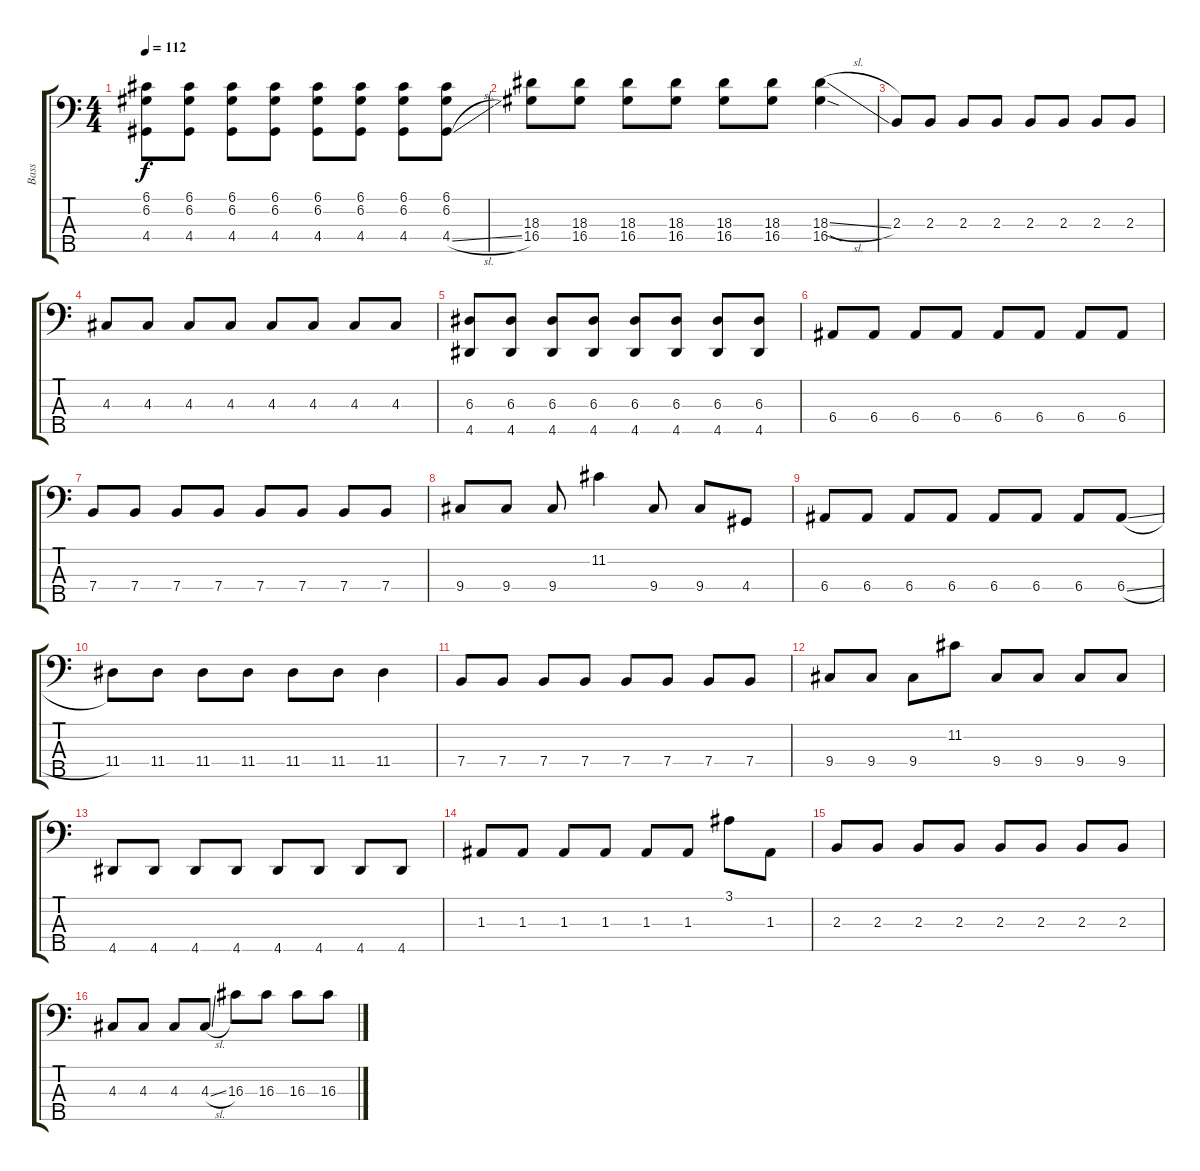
\track ("Bass" "Bass") {instrument electricbasspick}
\staff {score tabs}
\tuning (G2 D2 A1 E1 B0) {hide}
\ts (4 4)
\tempo 112
\clef f4
\ks c
(6.1 6.2 4.4).8{dy f} (6.1 6.2 4.4).8 (6.1 6.2 4.4).8 (6.1 6.2 4.4).8 (6.1 6.2 4.4).8 (6.1 6.2 4.4).8 (6.1 6.2 4.4).8 (6.1 6.2 4.4{sl}).8 |
(18.3 16.4).8 (18.3 16.4).8 (18.3 16.4).8 (18.3 16.4).8 (18.3 16.4).8 (18.3 16.4).8 (18.3{sl} 16.4{sod}).4 |
2.3.8 2.3.8 2.3.8 2.3.8 2.3.8 2.3.8 2.3.8 2.3.8 |
4.3.8 4.3.8 4.3.8 4.3.8 4.3.8 4.3.8 4.3.8 4.3.8 |
(6.3 4.5).8 (6.3 4.5).8 (6.3 4.5).8 (6.3 4.5).8 (6.3 4.5).8 (6.3 4.5).8 (6.3 4.5).8 (6.3 4.5).8 |
6.4.8 6.4.8 6.4.8 6.4.8 6.4.8 6.4.8 6.4.8 6.4.8 |
7.4.8 7.4.8 7.4.8 7.4.8 7.4.8 7.4.8 7.4.8 7.4.8 |
9.4.8 9.4.8 9.4.8 11.2.4 9.4.8 9.4.8 4.4.8 |
6.4.8 6.4.8 6.4.8 6.4.8 6.4.8 6.4.8 6.4.8 6.4{sl}.8 |
11.4.8 11.4.8 11.4.8 11.4.8 11.4.8 11.4.8 11.4.4 |
7.4.8 7.4.8 7.4.8 7.4.8 7.4.8 7.4.8 7.4.8 7.4.8 |
9.4.8 9.4.8 9.4.8 11.2.8 9.4.8 9.4.8 9.4.8 9.4.8 |
4.5.8 4.5.8 4.5.8 4.5.8 4.5.8 4.5.8 4.5.8 4.5.8 |
1.3.8 1.3.8 1.3.8 1.3.8 1.3.8 1.3.8 3.1.8 1.3.8 |
2.3.8 2.3.8 2.3.8 2.3.8 2.3.8 2.3.8 2.3.8 2.3.8 |
4.3.8 4.3.8 4.3.8 4.3{sl}.8 16.3.8 16.3.8 16.3.8 16.3{sl}.8
